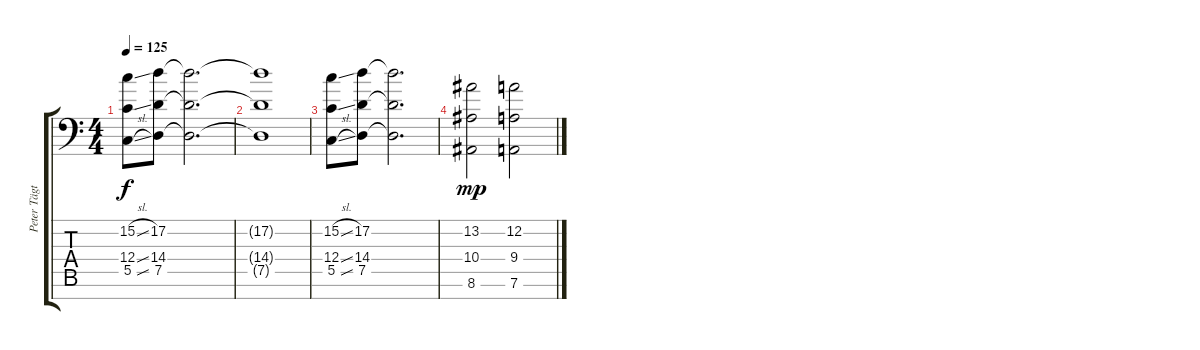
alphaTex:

\track ("Peter Tägtgren (Keyboard I)" "Peter Tägt") {instrument choiraahs}
\staff {score tabs}
\tuning (D4 A3 F3 C3 G2 D2 A1) {hide}
\ts (4 4)
\tempo 125
\clef f4
\ks c
(15.2{sl} 12.4{sl} 5.5{sl}).8{dy f} (17.2 14.4 7.5).8 (17.2{t} 14.4{t} 7.5{t}).2{d} |
(17.2{t} 14.4{t} 7.5{t}).1 |
(15.2{sl} 12.4{sl} 5.5{sl}).8 (17.2 14.4 7.5).8 (17.2{t} 14.4{t} 7.5{t}).2{d} |
(13.2 10.4 8.6).2{dy mp} (12.2 9.4 7.6).2
